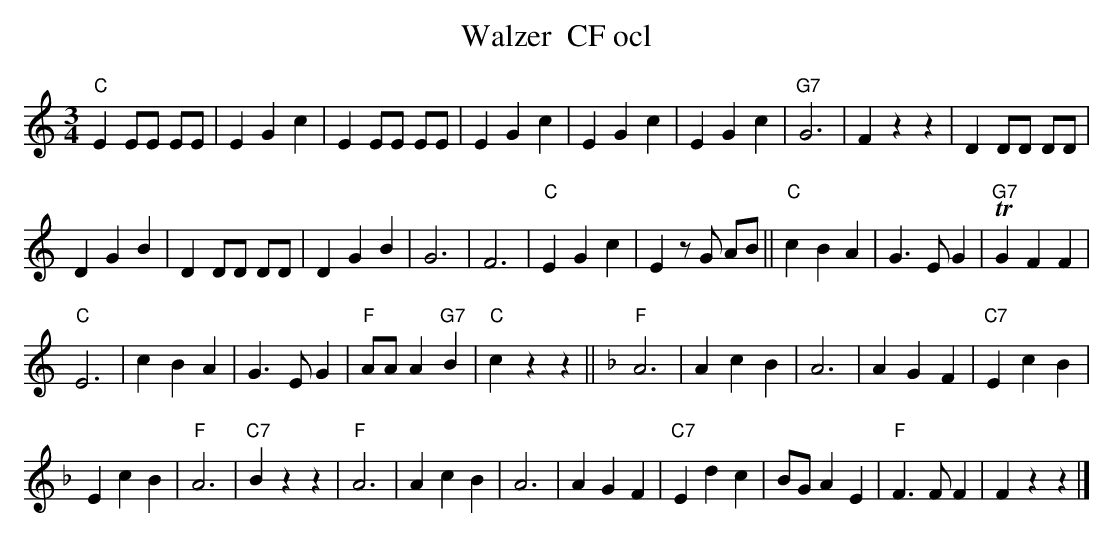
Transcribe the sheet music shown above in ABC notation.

X:1
T:Walzer  CF ocl
M:3/4
L:1/4
K:Cmaj%%MIDI gchordon
"C"EE/2E/2 E/2E/2 | EGc | EE/2E/2 E/2E/2 | EGc | EGc | EGc | "G7"G3 | Fzz | DD/2D/2 D/2D/2 |
DGB | DD/2D/2 D/2D/2 | DGB | G3 | F3 | "C"EGc | Ez/2G/2 A/2B/2 || "C"cBA | G>EG | "G7"TGFF |
"C"E3 | cBA | G>EG | "F"A/2A/2A"G7"B | "C"czz || [K:Fmaj] "F"A3 | AcB | A3 | AGF | "C7"EcB |
EcB | "F"A3 | "C7"Bzz | "F"A3 | AcB | A3 | AGF | "C7"Edc | B/2G/2AE | "F"F>FF | Fzz |]
